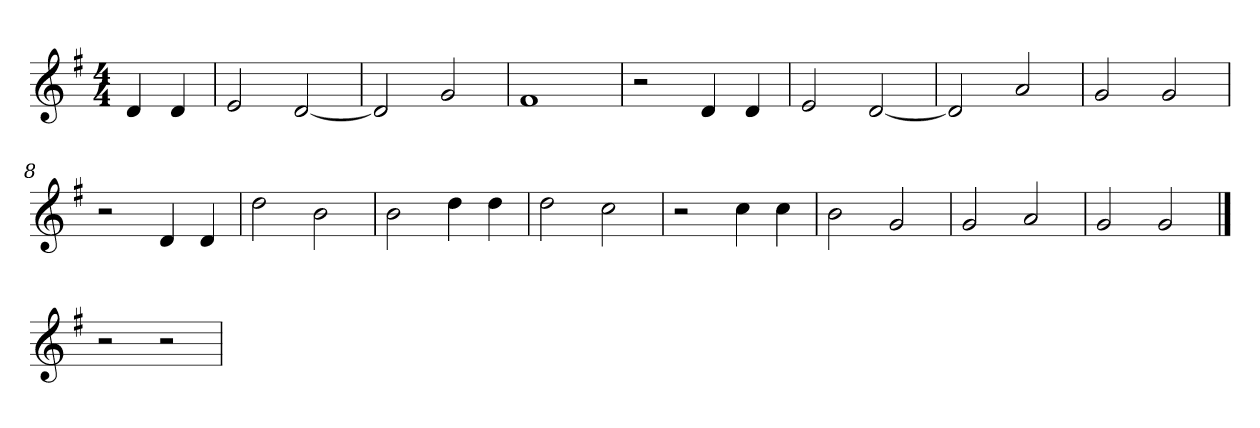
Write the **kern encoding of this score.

**kern
*part1
*staff1
*clefG2
*k[f#]
*G:
*M4/4
=||
4d/
4d/
=1
2e/
[2d/
=2
2d/]
2g/
=3
1f#
=4
2r
4d/
4d/
!!LO:LB:g=z
=5
2e/
[2d/
=6
2d/]
2a/
=7
2g/
2g/
=8
2r
4d/
4d/
!!LO:LB:g=z
=9
2dd\
2b\
=10
2b\
4dd\
4dd\
=11
2dd\
2cc\
=12
2r
4cc\
4cc\
!!LO:LB:g=z
=13
2b\
2g/
=14
2g/
2a/
=15
2g/
2g/
==16
2r
2r
=
*-
